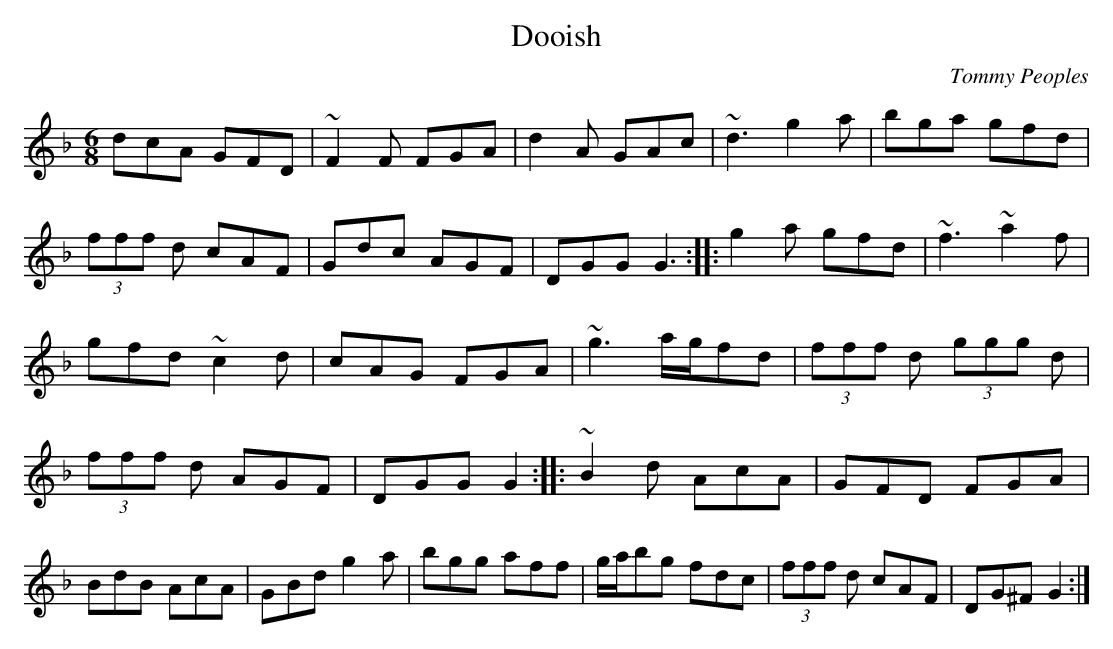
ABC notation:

X:1
T:Dooish
M:6/8
L:1/8
C:Tommy Peoples
K:GDor
dcA GFD|~F2F FGA|d2A GAc|~d3 g2a|bga gfd|\
(3fff d cAF|Gdc AGF|DGG G3::g2a gfd|~f3 ~a2f|\
gfd ~c2d|cAG FGA|~g3 a/g/fd|(3fff d (3ggg d|\
(3fff d AGF|DGG G2::~B2d AcA|GFD FGA|BdB AcA|\
GBd g2a|bgg aff|g/a/bg fdc|(3fff d cAF|DG^F G2:|
